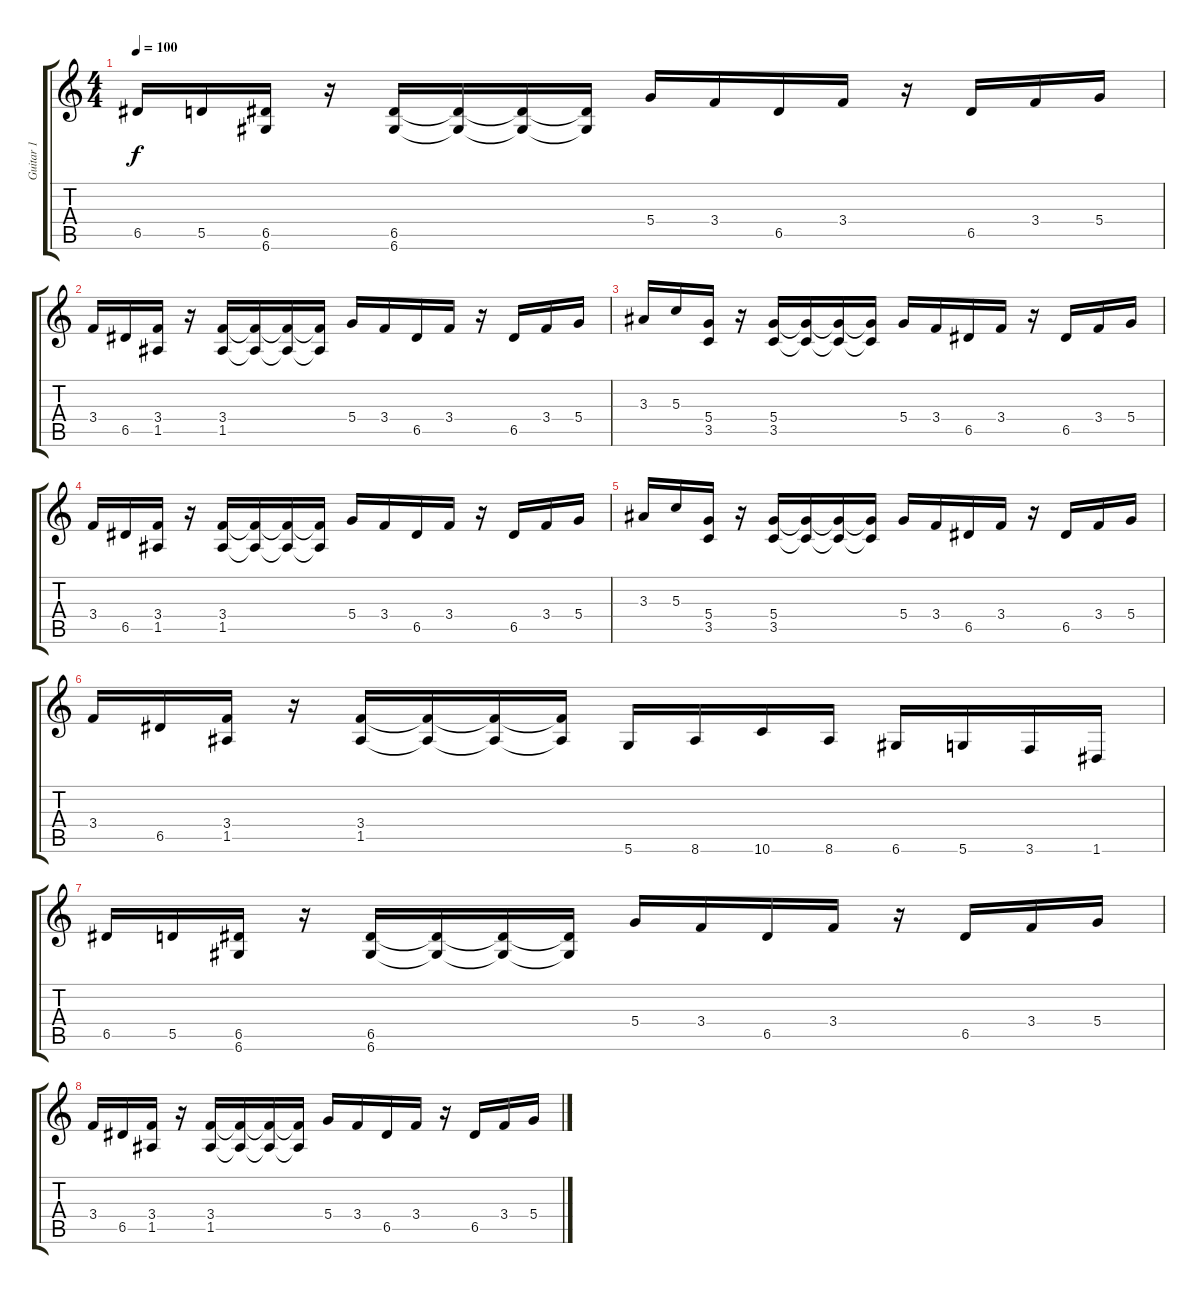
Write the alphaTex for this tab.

\track ("Guitar 1" "Guitar 1") {instrument distortionguitar}
\staff {score tabs}
\tuning (E4 B3 G3 D3 A2 D2) {hide}
\ts (4 4)
\tempo 100
\clef g2
\ks c
6.5.16{dy f} 5.5.16 (6.5 6.6).16 r.16 (6.5 6.6).16 (6.5{t} 6.6{t}).16 (6.5{t} 6.6{t}).16 (6.5{t} 6.6{t}).16 5.4.16 3.4.16 6.5.16 3.4.16 r.16 6.5.16 3.4.16 5.4.16 |
3.4.16 6.5.16 (3.4 1.5).16 r.16 (3.4 1.5).16 (3.4{t} 1.5{t}).16 (3.4{t} 1.5{t}).16 (3.4{t} 1.5{t}).16 5.4.16 3.4.16 6.5.16 3.4.16 r.16 6.5.16 3.4.16 5.4.16 |
3.3.16 5.3.16 (5.4 3.5).16 r.16 (5.4 3.5).16 (5.4{t} 3.5{t}).16 (5.4{t} 3.5{t}).16 (5.4{t} 3.5{t}).16 5.4.16 3.4.16 6.5.16 3.4.16 r.16 6.5.16 3.4.16 5.4.16 |
3.4.16 6.5.16 (3.4 1.5).16 r.16 (3.4 1.5).16 (3.4{t} 1.5{t}).16 (3.4{t} 1.5{t}).16 (3.4{t} 1.5{t}).16 5.4.16 3.4.16 6.5.16 3.4.16 r.16 6.5.16 3.4.16 5.4.16 |
3.3.16 5.3.16 (5.4 3.5).16 r.16 (5.4 3.5).16 (5.4{t} 3.5{t}).16 (5.4{t} 3.5{t}).16 (5.4{t} 3.5{t}).16 5.4.16 3.4.16 6.5.16 3.4.16 r.16 6.5.16 3.4.16 5.4.16 |
3.4.16 6.5.16 (3.4 1.5).16 r.16 (3.4 1.5).16 (3.4{t} 1.5{t}).16 (3.4{t} 1.5{t}).16 (3.4{t} 1.5{t}).16 5.6.16 8.6.16 10.6.16 8.6.16 6.6.16 5.6.16 3.6.16 1.6.16 |
6.5.16 5.5.16 (6.5 6.6).16 r.16 (6.5 6.6).16 (6.5{t} 6.6{t}).16 (6.5{t} 6.6{t}).16 (6.5{t} 6.6{t}).16 5.4.16 3.4.16 6.5.16 3.4.16 r.16 6.5.16 3.4.16 5.4.16 |
3.4.16 6.5.16 (3.4 1.5).16 r.16 (3.4 1.5).16 (3.4{t} 1.5{t}).16 (3.4{t} 1.5{t}).16 (3.4{t} 1.5{t}).16 5.4.16 3.4.16 6.5.16 3.4.16 r.16 6.5.16 3.4.16 5.4.16
